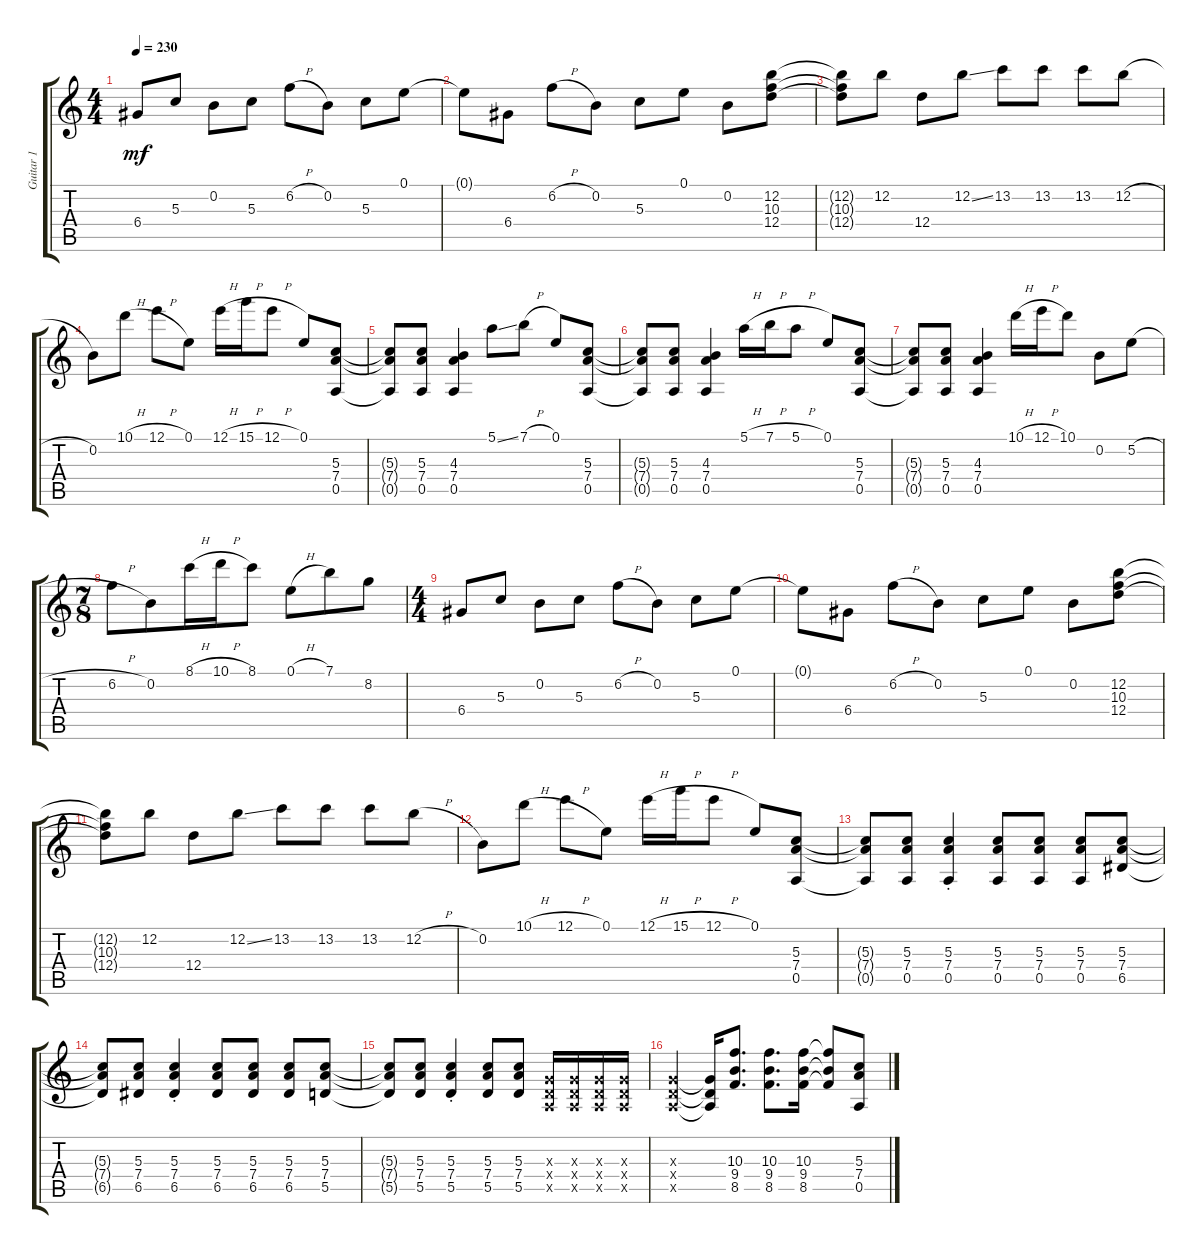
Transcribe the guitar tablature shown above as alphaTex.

\track ("Guitar 1" "Guitar 1") {instrument distortionguitar}
\staff {score tabs}
\tuning (E4 B3 G3 D3 A2 E2) {hide}
\ts (4 4)
\tempo 230
\clef g2
\ks c
6.4.8{dy mf} 5.3.8 0.2.8 5.3.8 6.2{h}.8 0.2.8 5.3.8 0.1.8 |
0.1{t}.8 6.4.8 6.2{h}.8 0.2.8 5.3.8 0.1.8 0.2.8 (12.2 10.3 12.4).8 |
(12.2{t} 10.3{t} 12.4{t}).8 12.2.8 12.4.8 12.2{ss}.8 13.2.8 13.2.8 13.2.8 12.2{h}.8 |
0.2.8 10.1{h}.8 12.1{h}.8 0.1.8 12.1{h}.16 15.1{h}.16 12.1{h}.8 0.1.8 (5.3 7.4 0.5).8 |
(5.3{t} 7.4{t} 0.5{t}).8 (5.3 7.4 0.5).8 (4.3 7.4 0.5).4 5.1{ss}.8 7.1{h}.8 0.1.8 (5.3 7.4 0.5).8 |
(5.3{t} 7.4{t} 0.5{t}).8 (5.3 7.4 0.5).8 (4.3 7.4 0.5).4 5.1{h}.16 7.1{h}.16 5.1{h}.8 0.1.8 (5.3 7.4 0.5).8 |
(5.3{t} 7.4{t} 0.5{t}).8 (5.3 7.4 0.5).8 (4.3 7.4 0.5).4 10.1{h}.16 12.1{h}.16 10.1.8 0.2.8 5.2{h}.8 |
\ts (7 8)
6.2{h}.8 0.2.8 8.1{h}.16 10.1{h}.16 8.1.8 0.1{h}.8 7.1.8 8.2.8 |
\ts (4 4)
6.4.8 5.3.8 0.2.8 5.3.8 6.2{h}.8 0.2.8 5.3.8 0.1.8 |
0.1{t}.8 6.4.8 6.2{h}.8 0.2.8 5.3.8 0.1.8 0.2.8 (12.2 10.3 12.4).8 |
(12.2{t} 10.3{t} 12.4{t}).8 12.2.8 12.4.8 12.2{ss}.8 13.2.8 13.2.8 13.2.8 12.2{h}.8 |
0.2.8 10.1{h}.8 12.1{h}.8 0.1.8 12.1{h}.16 15.1{h}.16 12.1{h}.8 0.1.8 (5.3 7.4 0.5).8 |
(5.3{t} 7.4{t} 0.5{t}).8 (5.3 7.4 0.5).8 (5.3{st} 7.4{st} 0.5{st}).4 (5.3 7.4 0.5).8 (5.3 7.4 0.5).8 (5.3 7.4 0.5).8 (5.3 7.4 6.5).8 |
(5.3{t} 7.4{t} 6.5{t}).8 (5.3 7.4 6.5).8 (5.3{st} 7.4{st} 6.5{st}).4 (5.3 7.4 6.5).8 (5.3 7.4 6.5).8 (5.3 7.4 6.5).8 (5.3 7.4 5.5).8 |
(5.3{t} 7.4{t} 5.5{t}).8 (5.3 7.4 5.5).8 (5.3{st} 7.4{st} 5.5{st}).4 (5.3 7.4 5.5).8 (5.3 7.4 5.5).8 (0.3{x} 0.4{x} 0.5{x}).16 (0.3{x} 0.4{x} 0.5{x}).16 (0.3{x} 0.4{x} 0.5{x}).16 (0.3{x} 0.4{x} 0.5{x}).16 |
(0.3{x} 0.4{x} 0.5{x}).4 (0.3{t} 0.4{t} 0.5{t}).16 (10.3 9.4 8.5).8{d} (10.3 9.4 8.5).8{d} (10.3 9.4 8.5).16 (10.3{t} 9.4{t} 8.5{t}).8 (5.3 7.4 0.5).8
